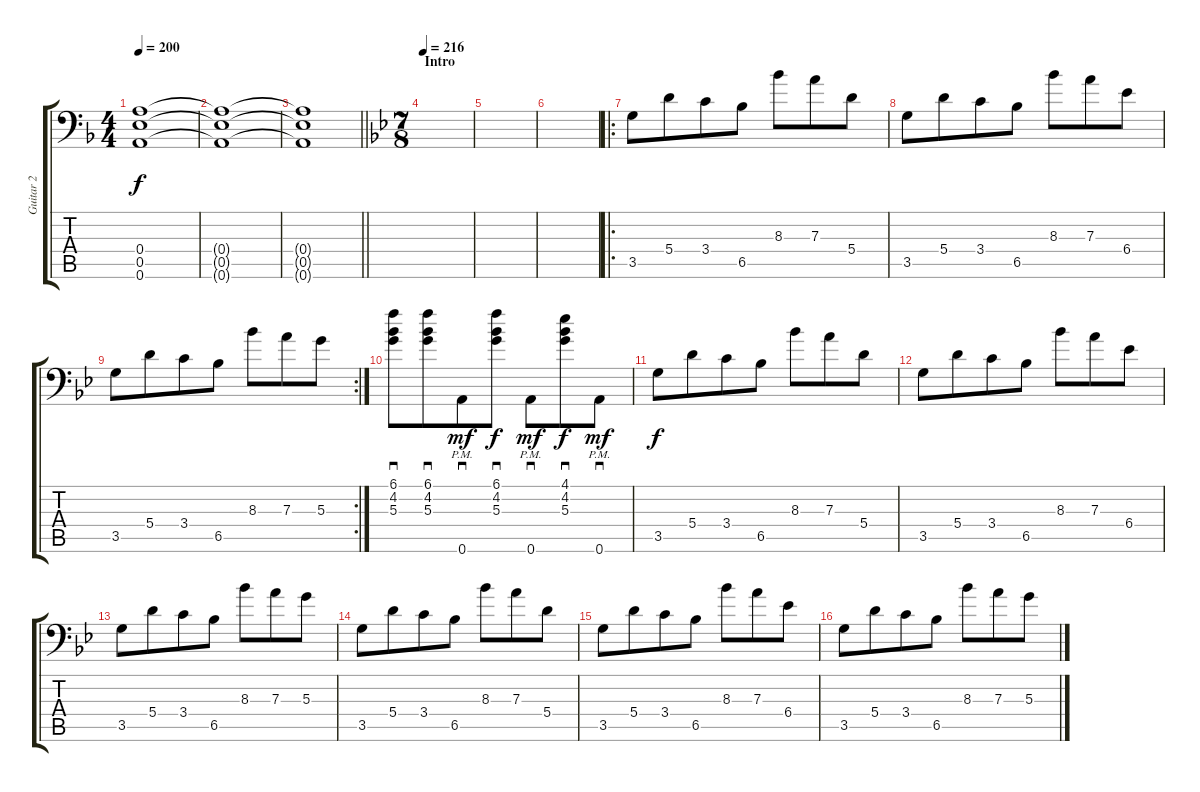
\track ("Guitar 2" "Guitar 2") {instrument distortionguitar}
\staff {score tabs}
\tuning (B3 Gb3 D3 A2 E2 A1) {hide}
\ts (4 4)
\tempo 200
\clef f4
\ks dminor
(0.4 0.5 0.6).1{dy f} |
(0.4{t} 0.5{t} 0.6{t}).1 |
\barLineRight lightlight
(0.4{t} 0.5{t} 0.6{t}).1 |
\ts (7 8)
\section ("" "Intro")
\tempo 216
\ks gminor
|
|
|
\ro
3.5.8 5.4.8 3.4.8 6.5.8 8.3.8 7.3.8 5.4.8 |
3.5.8 5.4.8 3.4.8 6.5.8 8.3.8 7.3.8 6.4.8 |
\rc 2
3.5.8 5.4.8 3.4.8 6.5.8 8.3.8 7.3.8 5.3.8 |
(6.1 4.2 5.3).8{sd} (6.1 4.2 5.3).8{sd} 0.6{pm}.8{sd dy mf} (6.1 4.2 5.3).8{sd dy f} 0.6{pm}.8{sd dy mf} (4.1 4.2 5.3).8{sd dy f} 0.6{pm}.8{sd dy mf} |
3.5.8{dy f} 5.4.8 3.4.8 6.5.8 8.3.8 7.3.8 5.4.8 |
3.5.8 5.4.8 3.4.8 6.5.8 8.3.8 7.3.8 6.4.8 |
3.5.8 5.4.8 3.4.8 6.5.8 8.3.8 7.3.8 5.3.8 |
3.5.8 5.4.8 3.4.8 6.5.8 8.3.8 7.3.8 5.4.8 |
3.5.8 5.4.8 3.4.8 6.5.8 8.3.8 7.3.8 6.4.8 |
3.5.8 5.4.8 3.4.8 6.5.8 8.3.8 7.3.8 5.3.8
